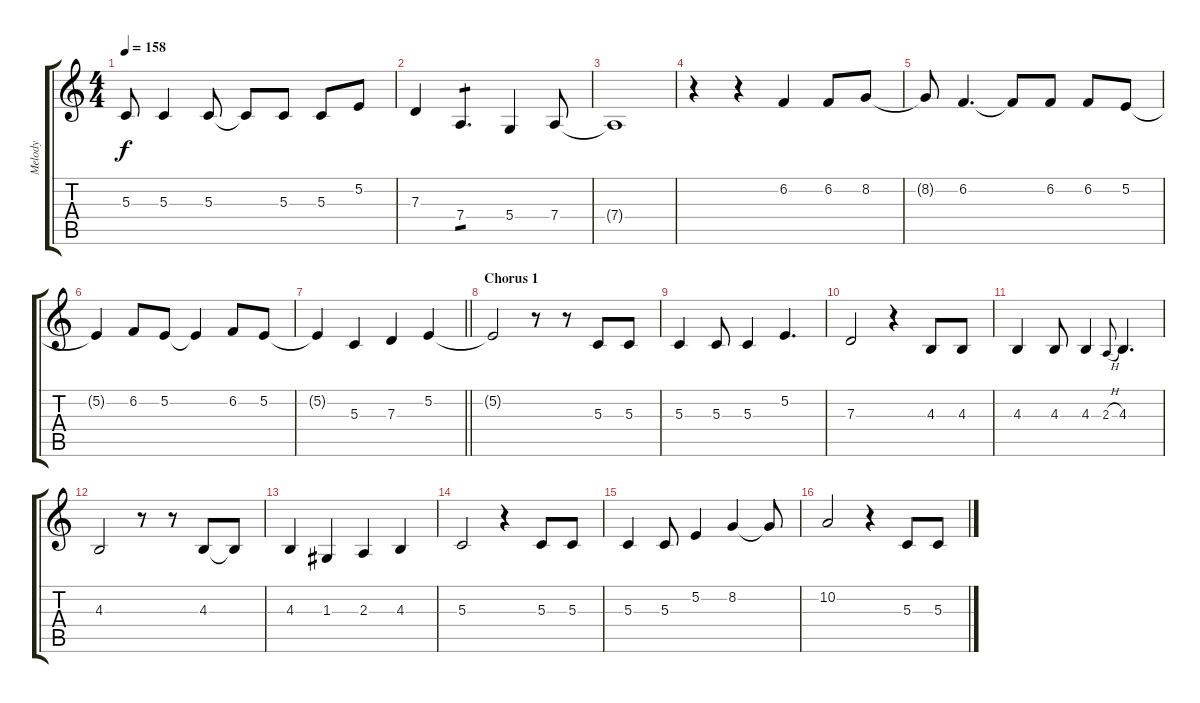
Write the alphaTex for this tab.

\track ("Melody" "Melody") {instrument englishhorn}
\staff {score tabs}
\tuning (E4 B3 G3 D3 A2 E2) {hide}
\ts (4 4)
\tempo 158
\clef g2
\ks c
5.3{t}.8{dy f} 5.3.4 5.3.8 5.3{t}.8 5.3.8 5.3.8 5.2.8 |
7.3.4 7.4.4{d tp 1} 5.4.4 7.4.8 |
7.4{t}.1 |
r.4 r.4 6.2.4 6.2.8 8.2.8 |
8.2{t}.8 6.2.4{d} 6.2{t}.8 6.2.8 6.2.8 5.2.8 |
5.2{t}.4 6.2.8 5.2.8 5.2{t}.4 6.2.8 5.2.8 |
\barLineRight lightlight
5.2{t}.4 5.3.4 7.3.4 5.2.4 |
\section ("" "Chorus 1")
5.2{t}.2 r.8 r.8 5.3.8 5.3.8 |
5.3.4 5.3.8 5.3.4 5.2.4{d} |
7.3.2 r.4 4.3.8 4.3.8 |
4.3.4 4.3.8 4.3.4 2.3{h}.8{gr onbeat} 4.3.4{d} |
4.3.2 r.8 r.8 4.3.8 4.3{t}.8 |
4.3.4 1.3.4 2.3.4 4.3.4 |
5.3.2 r.4 5.3.8 5.3.8 |
5.3.4 5.3.8 5.2.4 8.2.4 8.2{t}.8 |
10.2.2 r.4 5.3.8 5.3.8
